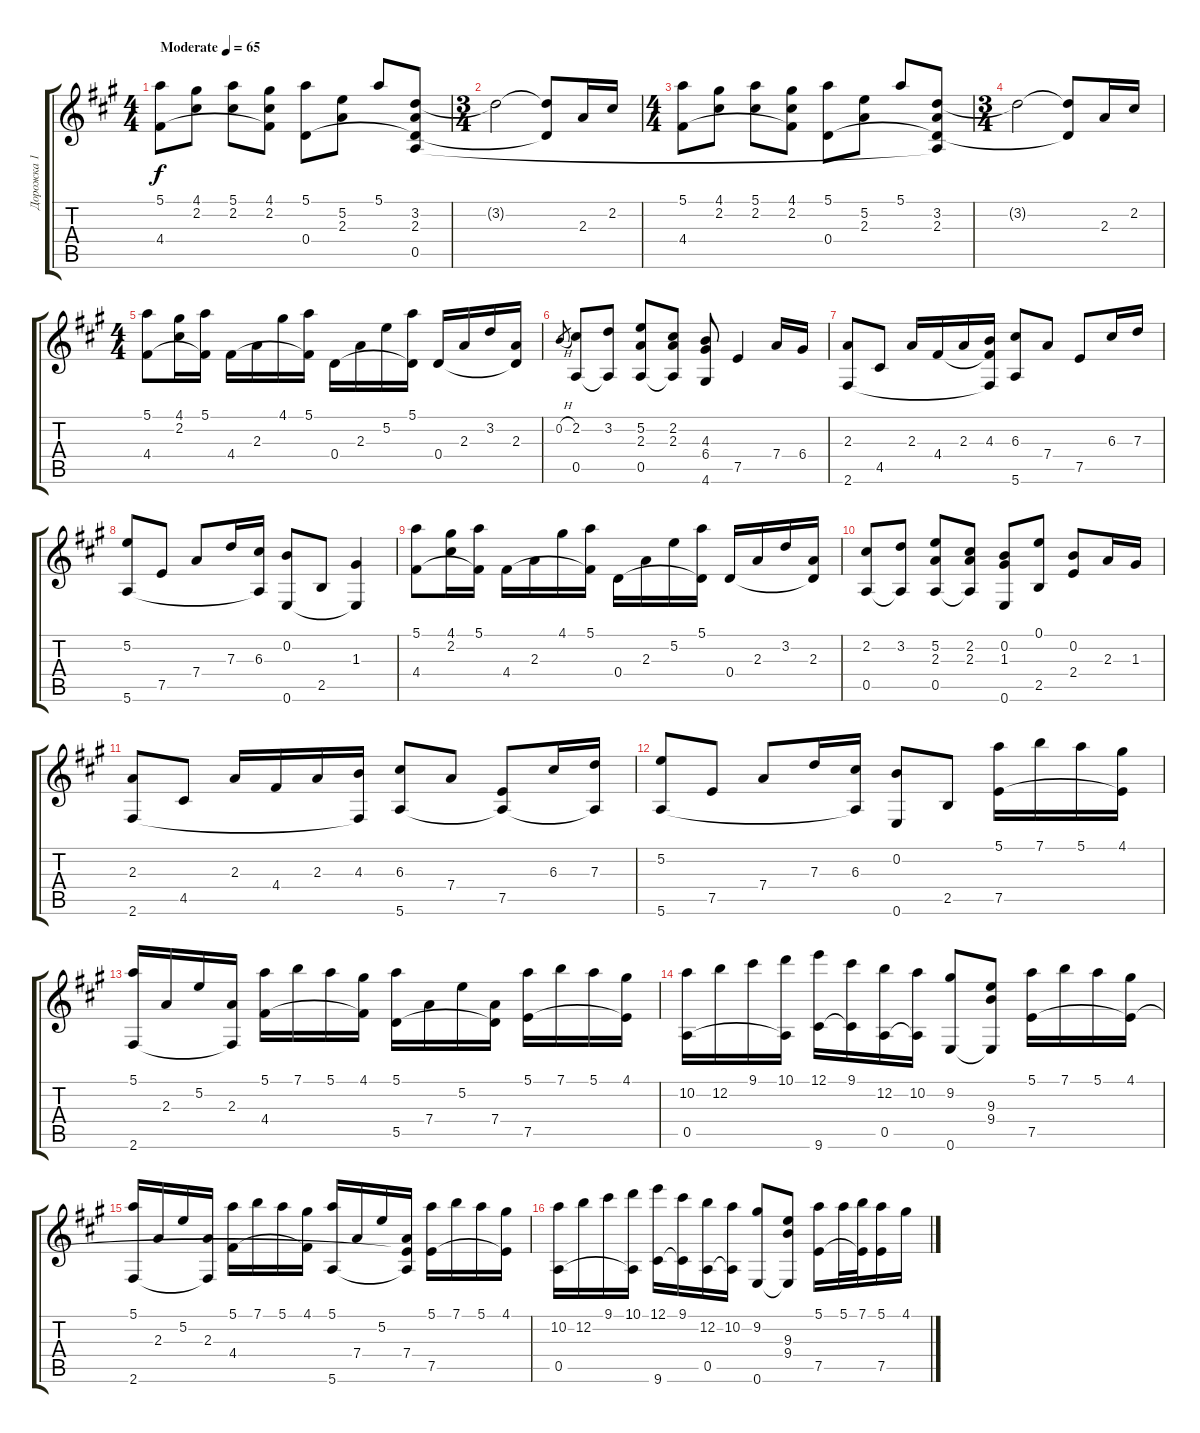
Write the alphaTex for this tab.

\track ("Дорожка 1" "Дорожка 1") {instrument acousticguitarnylon}
\staff {score tabs}
\tuning (E4 B3 G3 D3 A2 E2) {hide}
\ts (4 4)
\tempo (65 "Moderate")
\clef g2
\ks a
(5.1 4.4).8{dy f instrument acousticguitarnylon} (4.1 2.2).8 (5.1 2.2).8 (4.1 2.2 4.4{t}).8 (5.1 0.4).8 (5.2 2.3).8 5.1.8 (3.2 2.3 0.4{t} 0.5).8 |
\ts (3 4)
3.2{t}.2 (3.2{t} 0.4{t}).8 2.3.16 2.2.16 |
\ts (4 4)
(5.1 4.4).8 (4.1 2.2).8 (5.1 2.2).8 (4.1 2.2 4.4{t}).8 (5.1 0.4).8 (5.2 2.3).8 5.1.8 (3.2 2.3 0.4{t} 0.5{t}).8 |
\ts (3 4)
3.2{t}.2 (3.2{t} 0.4{t}).8 2.3.16 2.2.16 |
\ts (4 4)
(5.1 4.4).8 (4.1 2.2).16 (5.1 4.4{t}).16 4.4.16 2.3.16 4.1.16 (5.1 4.4{t}).16 0.4.16 2.3.16 5.2.16 (5.1 0.4{t}).16 0.4.16 2.3.16 3.2.16 (2.3 0.4{t}).16 |
0.2{h}.8{gr} (2.2 0.5).8 (3.2 0.5{t}).8 (5.2 2.3 0.5).8 (2.2 2.3 0.5{t}).8 (4.3 6.4 4.6).8 7.5.4 7.4.16 6.4.16 |
(2.3 2.6).8 4.5.8 2.3.16 4.4.16 2.3.16 (4.3 4.4{t} 2.6{t}).16 (6.3 5.6).8 7.4.8 7.5.8 6.3.16 7.3.16 |
(5.2 5.6).8 7.5.8 7.4.8 7.3.16 (6.3 5.6{t}).16 (0.2 0.6).8 2.5.8 (1.3 0.6{t}).4 |
(5.1 4.4).8 (4.1 2.2).16 (5.1 4.4{t}).16 4.4.16 2.3.16 4.1.16 (5.1 4.4{t}).16 0.4.16 2.3.16 5.2.16 (5.1 0.4{t}).16 0.4.16 2.3.16 3.2.16 (2.3 0.4{t}).16 |
(2.2 0.5).8 (3.2 0.5{t}).8 (5.2 2.3 0.5).8 (2.2 2.3 0.5{t}).8 (0.2 1.3 0.6).8 (0.1 2.5).8 (0.2 2.4).8 2.3.16 1.3.16 |
(2.3 2.6).8 4.5.8 2.3.16 4.4.16 2.3.16 (4.3 2.6{t}).16 (6.3 5.6).8 7.4.8 (7.5 5.6{t}).8 6.3.16 (7.3 5.6{t}).16 |
(5.2 5.6).8 7.5.8 7.4.8 7.3.16 (6.3 5.6{t}).16 (0.2 0.6).8 2.5.8 (5.1 7.5).16 7.1.16 5.1.16 (4.1 7.5{t}).16 |
(5.1 2.6).16 2.3.16 5.2.16 (2.3 2.6{t}).16 (5.1 4.4).16 7.1.16 5.1.16 (4.1 4.4{t}).16 (5.1 5.5).16 7.4.16 5.2.16 (7.4 5.5{t}).16 (5.1 7.5).16 7.1.16 5.1.16 (4.1 7.5{t}).16 |
(10.2 0.5).16 12.2.16 9.1.16 (10.1 0.5{t}).16 (12.1 9.6).16 (9.1 9.6{t}).16 (12.2 0.5).16 (10.2 0.5{t}).16 (9.2 0.6).8 (9.3 9.4 0.6{t}).8 (5.1 7.5).16 7.1.16 5.1.16 (4.1 7.5{t}).16 |
(5.1 2.6).16 2.3.16 5.2.16 (2.3 2.6{t}).16 (5.1 4.4).16 7.1.16 5.1.16 (4.1 4.4{t}).16 (5.1 5.6).16 7.4.16 5.2.16 (7.4 7.5{t} 5.6{t}).16 (5.1 7.5).16 7.1.16 5.1.16 (4.1 7.5{t}).16 |
(10.2 0.5).16 12.2.16 9.1.16 (10.1 0.5{t}).16 (12.1 9.6).16 (9.1 9.6{t}).16 (12.2 0.5).16 (10.2 0.5{t}).16 (9.2 0.6).8 (9.3 9.4 0.6{t}).8 (5.1 7.5).16 5.1.32 (7.1 7.5{t}).32 (5.1 7.5).16 4.1.16
